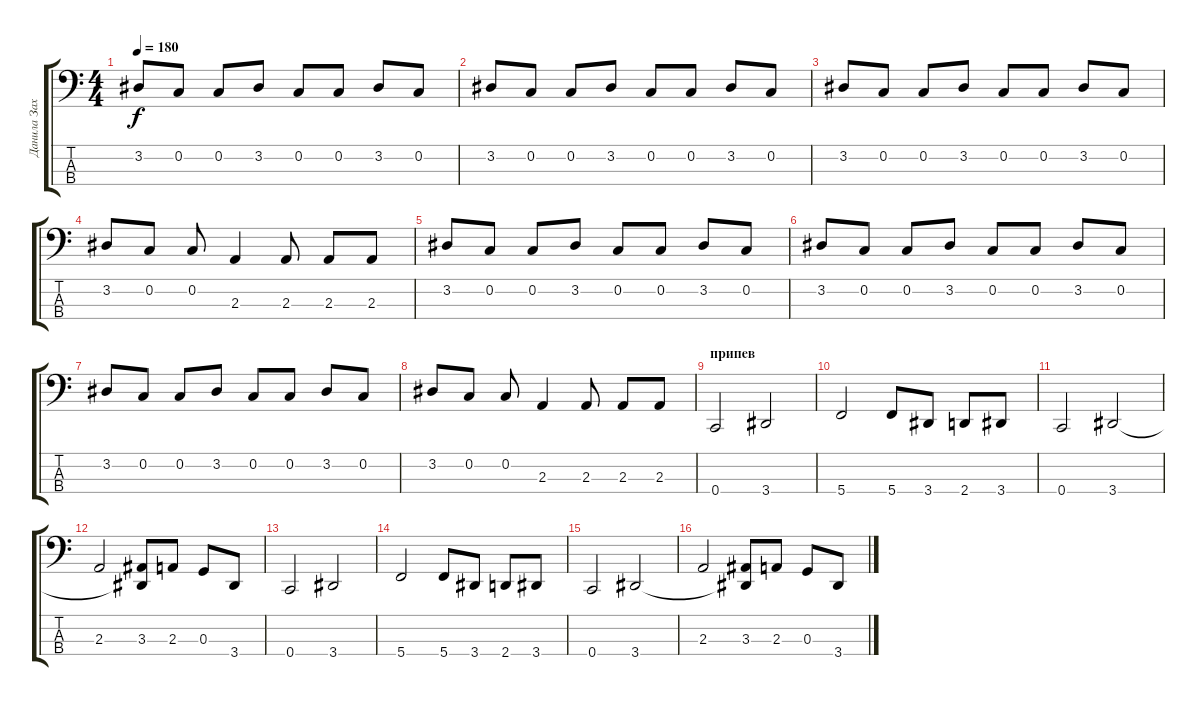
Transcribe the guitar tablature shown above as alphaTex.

\track ("Данила Захаренков" "Данила Зах") {instrument electricbasspick}
\staff {score tabs}
\tuning (F2 C2 G1 C1) {hide}
\ts (4 4)
\tempo 180
\clef f4
\ks c
3.2.8{dy f} 0.2.8 0.2.8 3.2.8 0.2.8 0.2.8 3.2.8 0.2.8 |
3.2.8 0.2.8 0.2.8 3.2.8 0.2.8 0.2.8 3.2.8 0.2.8 |
3.2.8 0.2.8 0.2.8 3.2.8 0.2.8 0.2.8 3.2.8 0.2.8 |
3.2.8 0.2.8 0.2.8 2.3.4 2.3.8 2.3.8 2.3.8 |
3.2.8 0.2.8 0.2.8 3.2.8 0.2.8 0.2.8 3.2.8 0.2.8 |
3.2.8 0.2.8 0.2.8 3.2.8 0.2.8 0.2.8 3.2.8 0.2.8 |
3.2.8 0.2.8 0.2.8 3.2.8 0.2.8 0.2.8 3.2.8 0.2.8 |
3.2.8 0.2.8 0.2.8 2.3.4 2.3.8 2.3.8 2.3.8 |
\section ("" "припев")
0.4.2 3.4.2 |
5.4.2 5.4.8 3.4.8 2.4.8 3.4.8 |
0.4.2 3.4.2 |
2.3.2 (3.3 3.4{t}).8 2.3.8 0.3.8 3.4.8 |
0.4.2 3.4.2 |
5.4.2 5.4.8 3.4.8 2.4.8 3.4.8 |
0.4.2 3.4.2 |
2.3.2 (3.3 3.4{t}).8 2.3.8 0.3.8 3.4.8
